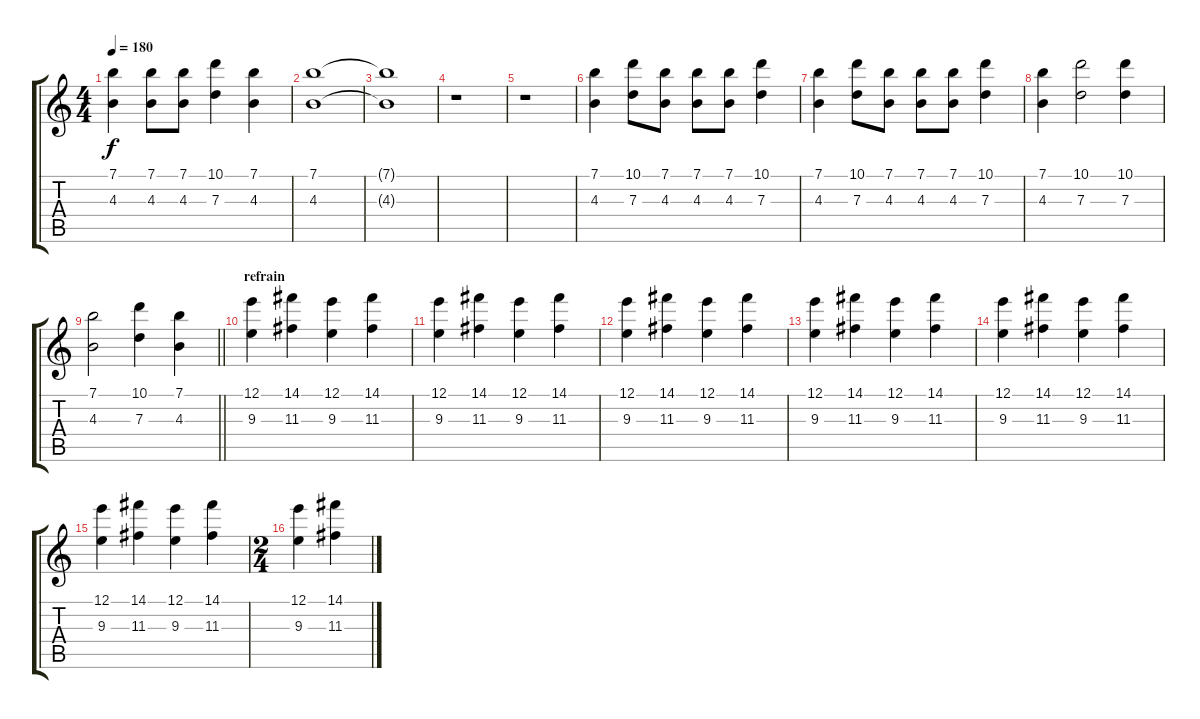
\track "" {instrument overdrivenguitar}
\staff {score tabs}
\tuning (E4 B3 G3 D3 A2 E2) {hide}
\ts (4 4)
\tempo 180
\clef g2
\ks c
(7.1 4.3).4{dy f} (7.1 4.3).8 (7.1 4.3).8 (10.1 7.3).4 (7.1 4.3).4 |
(7.1 4.3).1 |
(7.1{t} 4.3{t}).1 |
r.1 |
r.1 |
(7.1 4.3).4 (10.1 7.3).8 (7.1 4.3).8 (7.1 4.3).8 (7.1 4.3).8 (10.1 7.3).4 |
(7.1 4.3).4 (10.1 7.3).8 (7.1 4.3).8 (7.1 4.3).8 (7.1 4.3).8 (10.1 7.3).4 |
(7.1 4.3).4 (10.1 7.3).2 (10.1 7.3).4 |
\barLineRight lightlight
(7.1 4.3).2 (10.1 7.3).4 (7.1 4.3).4 |
\section ("" "refrain")
(12.1 9.3).4 (14.1 11.3).4 (12.1 9.3).4 (14.1 11.3).4 |
(12.1 9.3).4 (14.1 11.3).4 (12.1 9.3).4 (14.1 11.3).4 |
(12.1 9.3).4 (14.1 11.3).4 (12.1 9.3).4 (14.1 11.3).4 |
(12.1 9.3).4 (14.1 11.3).4 (12.1 9.3).4 (14.1 11.3).4 |
(12.1 9.3).4 (14.1 11.3).4 (12.1 9.3).4 (14.1 11.3).4 |
(12.1 9.3).4 (14.1 11.3).4 (12.1 9.3).4 (14.1 11.3).4 |
\ts (2 4)
(12.1 9.3).4 (14.1 11.3).4
